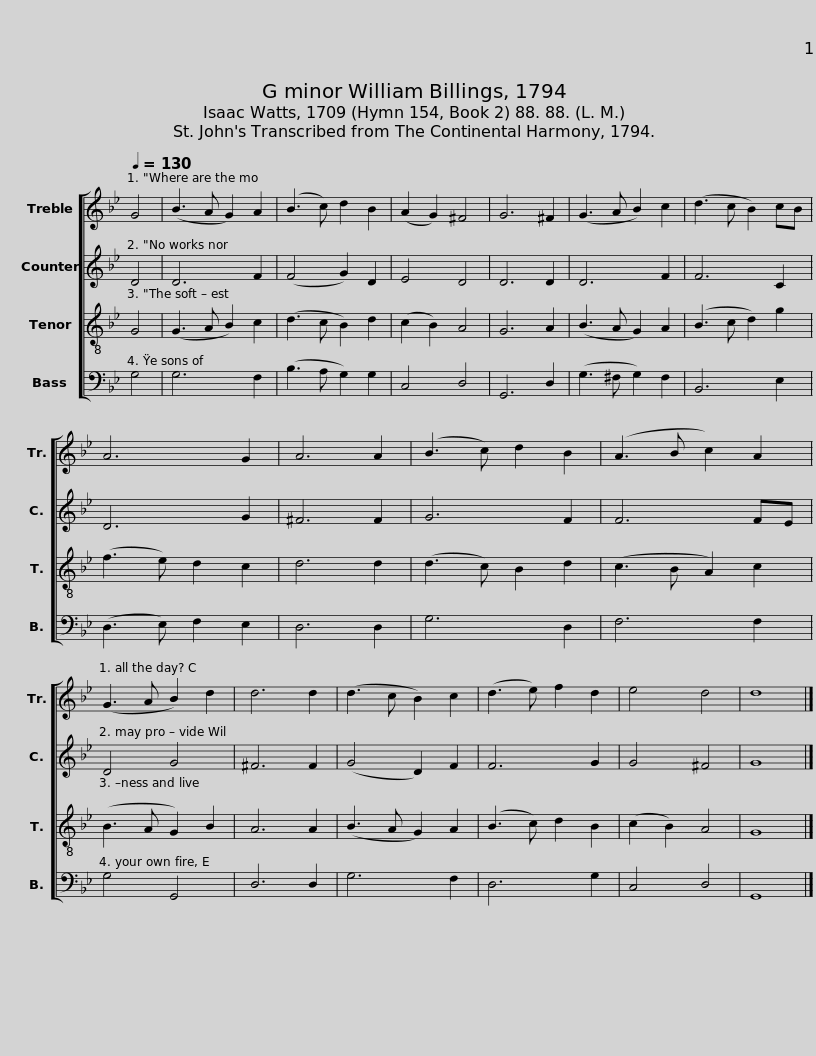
X:1
%%score [ 1 2 3 4 ]
L:1/8
Q:1/4=130
M:none
I:linebreak $
K:Bb
V:1 treble
V:2 treble
V:3 treble-8
V:4 bass
V:1
 G4 | (B3 A G2) A2 | (B3 c) d2 B2 | (A2 G2) ^F4 | G6 ^F2 | %5
 (G3 A B2) c2 | (d3 c B2) cB | A6 G2 | A6 A2 |$ (B3 c) d2 B2 | %10
 (A3 B c2) A2 |$ (G3 A B2) d2 | d6 d2 | (d3 c B2) c2 | (d3 e) f2 d2 | %15
 e4 d4 | d8 |] %17
V:2
 D4 | D6 F2 | (F4 G2) D2 | E4 D4 | D6 D2 | %5
 D6 F2 | F6 C2 | D6 G2 | ^F6 F2 |$ G6 F2 | %10
 F6 FE |$ D4 G4 | ^F6 F2 | (G4 D2) F2 | F6 G2 | %15
 G4 ^F4 | G8 |] %17
V:3
 G4 | (G3 A B2) c2 | (d3 c B2) d2 | (c2 B2) A4 | G6 A2 | %5
 (B3 A G2) A2 | (B3 c d2) g2 | (f3 e) d2 c2 | d6 d2 |$ (d3 c) B2 d2 | %10
 (c3 B A2) c2 |$ (B3 A G2) B2 | A6 A2 | (B3 A G2) A2 | (B3 c) d2 B2 | %15
 (c2 B2) A4 | G8 |] %17
V:4
 G,4 | G,6 F,2 | (B,3 A, G,2) G,2 | C,4 D,4 | G,,6 D,2 | %5
 (G,3 ^F, G,2) F,2 | B,,6 E,2 | (D,3 E,) F,2 E,2 | D,6 D,2 |$ G,6 D,2 | %10
 F,6 F,2 |$ G,4 G,,4 | D,6 D,2 | G,6 F,2 | D,6 G,2 | %15
 C,4 D,4 | G,,8 |] %17
